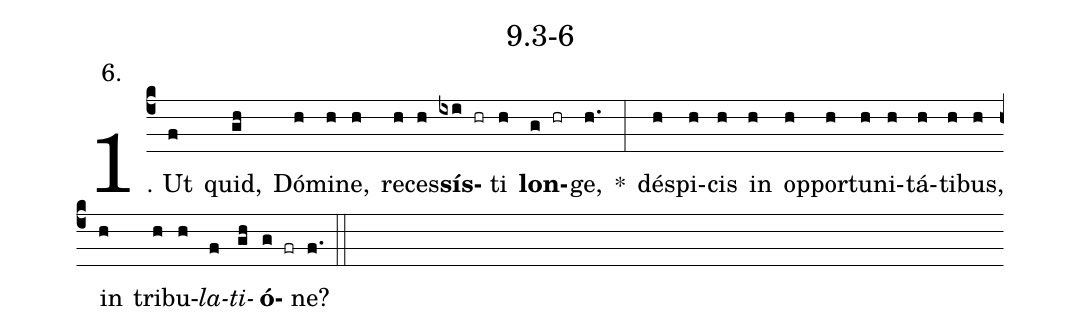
name: 9.3-6;
annotation: 6.;
%%
(c4)1. Ut(f) quid,(gh) Dó(h)mi(h)ne,(h) re(h)ces(h)<b>sís</b>(ixi hr)ti(h) <b>lon</b>(g hr)ge,(h.) *(:) dé(h)spi(h)cis(h) in(h) op(h)por(h)tu(h)ni(h)tá(h)ti(h)bus,(h) in(h) tri(h)bu(h)<i>la</i>(f)<i>ti</i>(gh)<b>ó</b>(g fr)ne?(f.) (::)


%E(h) u(h) o(f) u(gh) a(g) e.(f.) (::)
